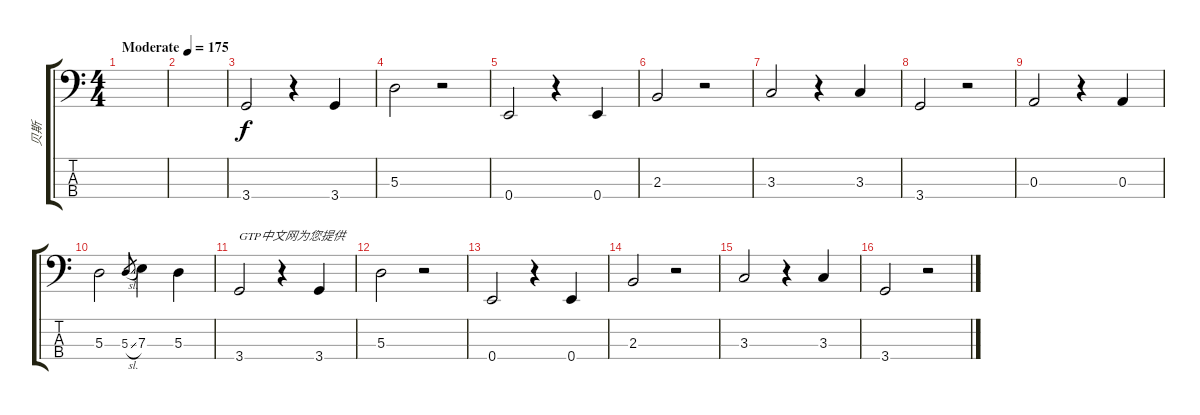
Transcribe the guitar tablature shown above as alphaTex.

\track ("贝斯" "贝斯") {instrument electricbassfinger}
\staff {score tabs}
\tuning (G2 D2 A1 E1) {hide}
\ts (4 4)
\tempo (175 "Moderate")
\clef f4
\ks c
|
|
3.4.2 r.4 3.4.4 |
5.3.2 r.2 |
0.4.2 r.4 0.4.4 |
2.3.2 r.2 |
3.3.2 r.4 3.3.4 |
3.4.2 r.2 |
0.3.2 r.4 0.3.4 |
5.3.2 5.3{sl}.8{gr} 7.3.4 5.3.4 |
3.4.2{txt "GTP中文网为您提供"} r.4 3.4.4 |
5.3.2 r.2 |
0.4.2 r.4 0.4.4 |
2.3.2 r.2 |
3.3.2 r.4 3.3.4 |
3.4.2 r.2
